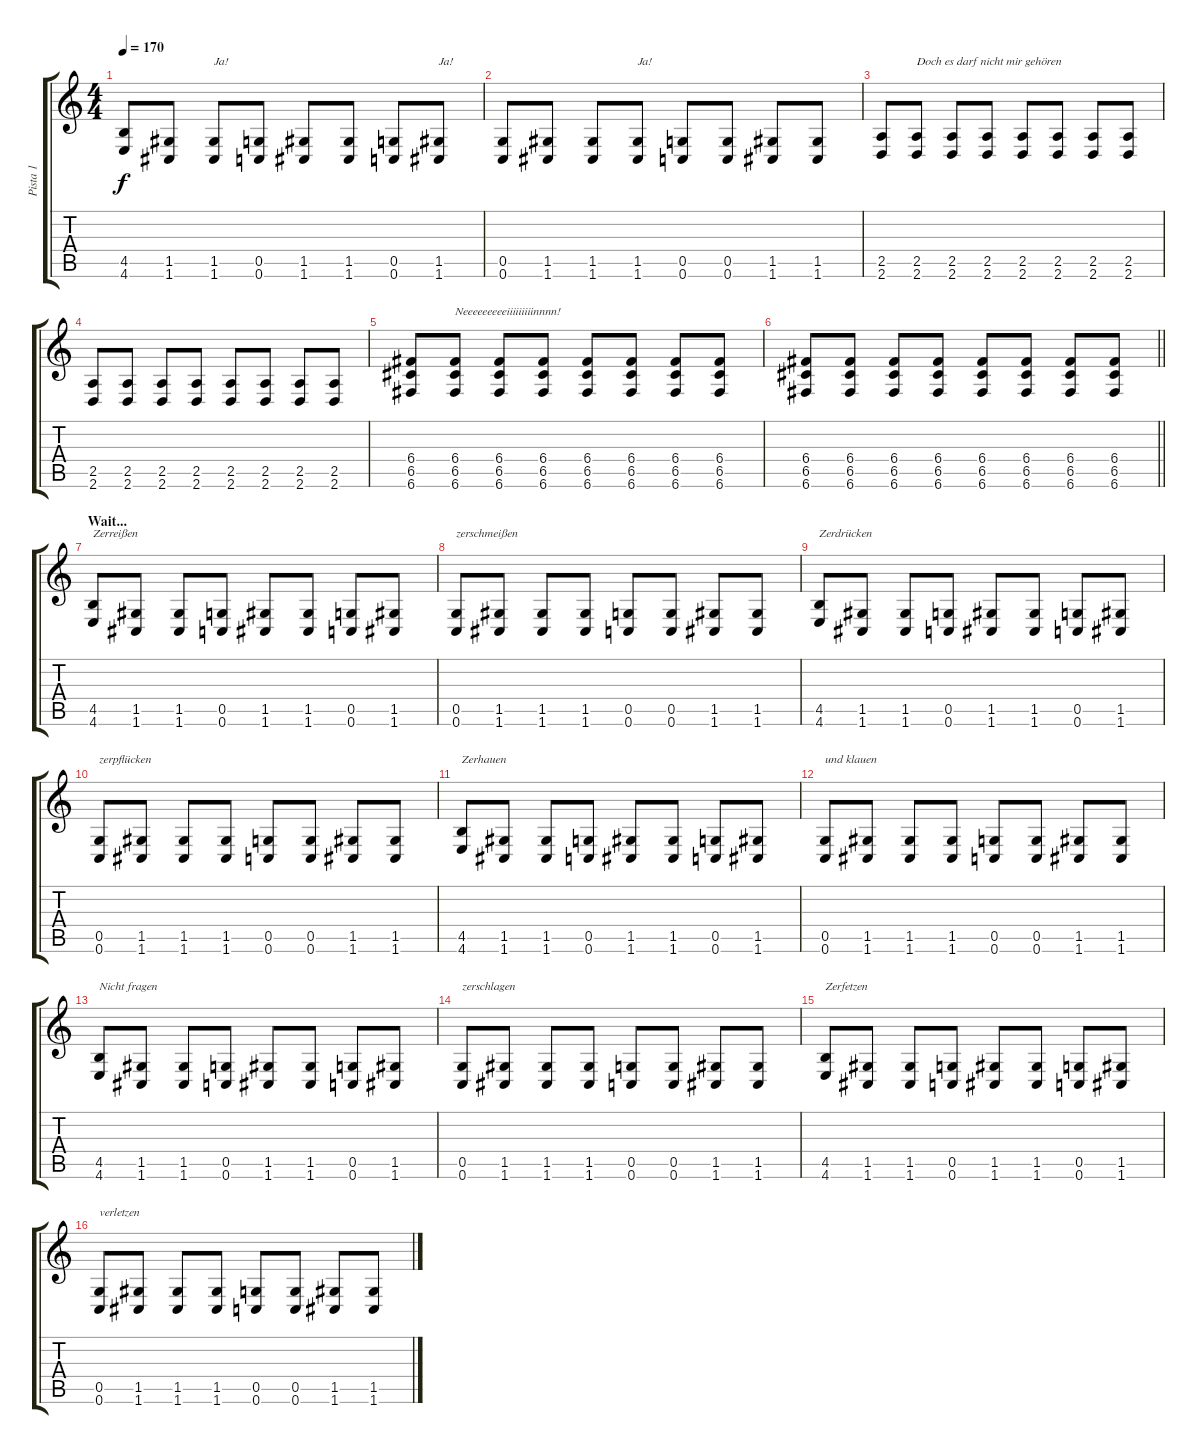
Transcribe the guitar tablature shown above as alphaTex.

\track ("Pista 1" "Pista 1") {instrument distortionguitar}
\staff {score tabs}
\tuning (D4 A3 F3 C3 G2 C2) {hide}
\ts (4 4)
\tempo 170
\clef g2
\ks c
(4.5 4.6).8{dy f} (1.5 1.6).8 (1.5 1.6).8{txt "Ja!"} (0.5 0.6).8 (1.5 1.6).8 (1.5 1.6).8 (0.5 0.6).8 (1.5 1.6).8{txt "Ja!"} |
(0.5 0.6).8 (1.5 1.6).8 (1.5 1.6).8 (1.5 1.6).8{txt "Ja!"} (0.5 0.6).8 (0.5 0.6).8 (1.5 1.6).8 (1.5 1.6).8 |
(2.5 2.6).8 (2.5 2.6).8{txt "Doch es darf nicht mir gehören"} (2.5 2.6).8 (2.5 2.6).8 (2.5 2.6).8 (2.5 2.6).8 (2.5 2.6).8 (2.5 2.6).8 |
(2.5 2.6).8 (2.5 2.6).8 (2.5 2.6).8 (2.5 2.6).8 (2.5 2.6).8 (2.5 2.6).8 (2.5 2.6).8 (2.5 2.6).8 |
(6.4 6.5 6.6).8 (6.4 6.5 6.6).8{txt "Neeeeeeeeeiiiiiiiiinnnn!"} (6.4 6.5 6.6).8 (6.4 6.5 6.6).8 (6.4 6.5 6.6).8 (6.4 6.5 6.6).8 (6.4 6.5 6.6).8 (6.4 6.5 6.6).8 |
\barLineRight lightlight
(6.4 6.5 6.6).8 (6.4 6.5 6.6).8 (6.4 6.5 6.6).8 (6.4 6.5 6.6).8 (6.4 6.5 6.6).8 (6.4 6.5 6.6).8 (6.4 6.5 6.6).8 (6.4 6.5 6.6).8 |
\section ("" "Wait...")
(4.5 4.6).8{txt "Zerreißen"} (1.5 1.6).8 (1.5 1.6).8 (0.5 0.6).8 (1.5 1.6).8 (1.5 1.6).8 (0.5 0.6).8 (1.5 1.6).8 |
(0.5 0.6).8{txt "zerschmeißen"} (1.5 1.6).8 (1.5 1.6).8 (1.5 1.6).8 (0.5 0.6).8 (0.5 0.6).8 (1.5 1.6).8 (1.5 1.6).8 |
(4.5 4.6).8{txt "Zerdrücken"} (1.5 1.6).8 (1.5 1.6).8 (0.5 0.6).8 (1.5 1.6).8 (1.5 1.6).8 (0.5 0.6).8 (1.5 1.6).8 |
(0.5 0.6).8{txt "zerpflücken"} (1.5 1.6).8 (1.5 1.6).8 (1.5 1.6).8 (0.5 0.6).8 (0.5 0.6).8 (1.5 1.6).8 (1.5 1.6).8 |
(4.5 4.6).8{txt "Zerhauen"} (1.5 1.6).8 (1.5 1.6).8 (0.5 0.6).8 (1.5 1.6).8 (1.5 1.6).8 (0.5 0.6).8 (1.5 1.6).8 |
(0.5 0.6).8{txt "und klauen"} (1.5 1.6).8 (1.5 1.6).8 (1.5 1.6).8 (0.5 0.6).8 (0.5 0.6).8 (1.5 1.6).8 (1.5 1.6).8 |
(4.5 4.6).8{txt "Nicht fragen"} (1.5 1.6).8 (1.5 1.6).8 (0.5 0.6).8 (1.5 1.6).8 (1.5 1.6).8 (0.5 0.6).8 (1.5 1.6).8 |
(0.5 0.6).8{txt "zerschlagen"} (1.5 1.6).8 (1.5 1.6).8 (1.5 1.6).8 (0.5 0.6).8 (0.5 0.6).8 (1.5 1.6).8 (1.5 1.6).8 |
(4.5 4.6).8{txt "Zerfetzen"} (1.5 1.6).8 (1.5 1.6).8 (0.5 0.6).8 (1.5 1.6).8 (1.5 1.6).8 (0.5 0.6).8 (1.5 1.6).8 |
(0.5 0.6).8{txt "verletzen"} (1.5 1.6).8 (1.5 1.6).8 (1.5 1.6).8 (0.5 0.6).8 (0.5 0.6).8 (1.5 1.6).8 (1.5 1.6).8
